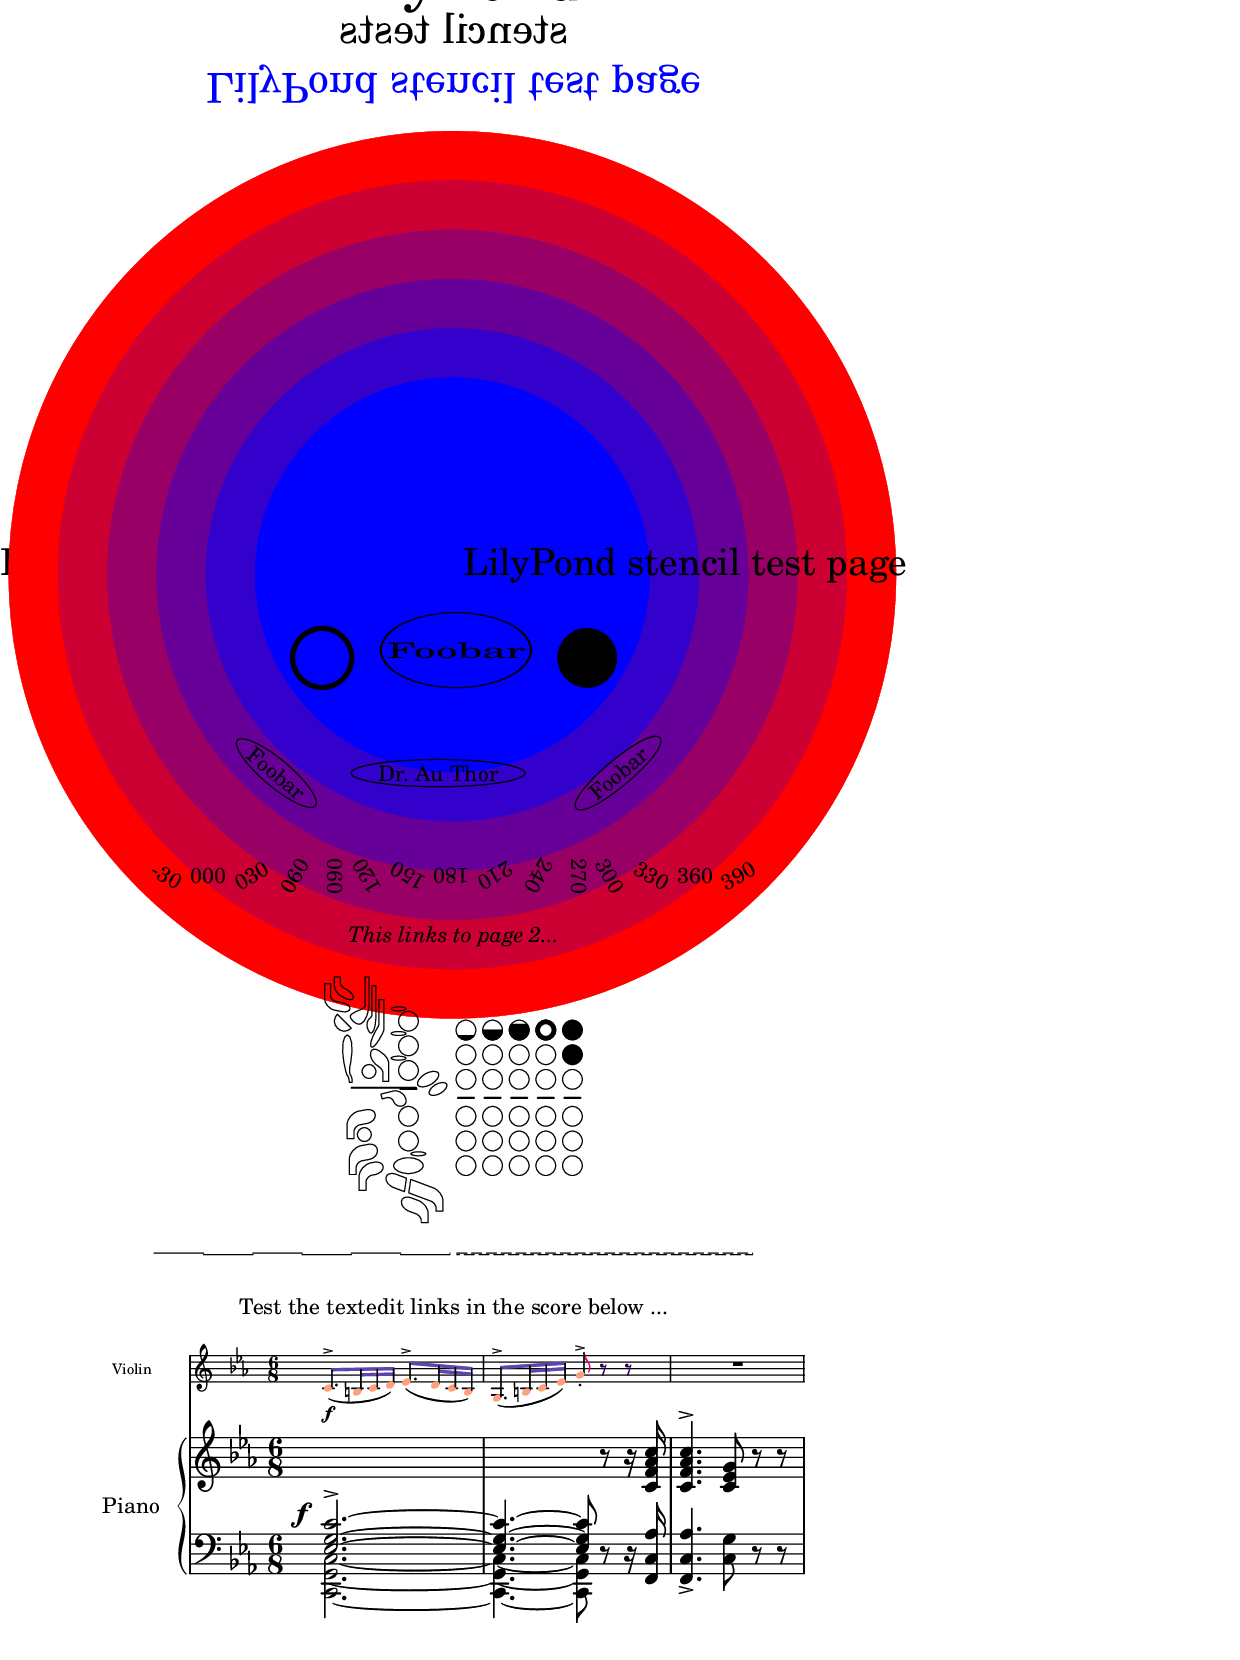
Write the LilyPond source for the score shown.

%% Generated by lilypond-book
%% Options: [exampleindent=10.16\mm,indent=0\mm,line-width=160\mm,paper-height=845.047\pt,paper-width=597.508\pt,papersize='(cons (* 597.508 pt) (* 845.047 pt))]
\include "lilypond-book-preamble.ly"


% ****************************************************************
% Start cut-&-pastable-section
% ****************************************************************

#(ly:set-option 'eps-box-padding 3.000000)



\paper {
  #(set-paper-size '(cons (* 597.508 pt) (* 845.047 pt)))
  indent = 0\mm
  line-width = 160\mm
  % offset the left padding, also add 1mm as lilypond creates cropped
  % images with a little space on the right
  line-width = #(- line-width (* mm  3.000000) (* mm 1))
}

\layout {
  
}




% ****************************************************************
% ly snippet:
% ****************************************************************
\sourcefilename "/lilypond-2.26.0/input/regression/stencil-expressions.ly"
\sourcefileline 0
\header {
  title = "Lilypond Stencil Tests"
  author = "The Author"
  subject = "The Subject"
  texidoc = "Tests all lilypond stencil commands that are relevant to PDF output"
  keywords = "Lilypond, Cairo, experimental, patch, stencil command tests"
}

\version "2.23.4"

\paper {
  #(set-paper-size "a4")
  top-margin = 10\mm
  bottom-margin = 10\mm
  left-margin = 10\mm
  line-width = 190\mm
}

global = { \time 6/8  \key c \minor }
#(set-global-staff-size 19)

\bookpart{
  \markup {
    \center-column {
      \abs-fontsize #30 \line { LilyPond }
      \abs-fontsize #20 \line {
        \scale #'(-1 . 1)
        "stencil tests"
      }
      \abs-fontsize #20 \line {
        \with-color #(x11-color 'blue)
          \scale #'(1 . -1)
            "LilyPond stencil test page"
      }
      \vspace #15
      \abs-fontsize #18 \line {
        "Lilypond stencil test page"
        \concat {
          \with-dimensions #'(0 . 0) #'(0 . 0)
            \with-color #(rgb-color 1.0 0.0 0.0 0.15)
              \draw-circle #45 #0 ##t
          \with-dimensions #'(0 . 0) #'(0 . 0)
            \with-color #(rgb-color 0.8 0.0 0.2 0.15)
              \draw-circle #40 #0 ##t
          \with-dimensions #'(0 . 0) #'(0 . 0)
            \with-color #(rgb-color 0.6 0.0 0.4 0.15)
              \draw-circle #35 #0 ##t
          \with-dimensions #'(0 . 0) #'(0 . 0)
            \with-color #(rgb-color 0.4 0.0 0.6 0.15)
              \draw-circle #30 #0 ##t
          \with-dimensions #'(0 . 0) #'(0 . 0)
            \with-color #(rgb-color 0.2 0.0 0.8 0.15)
              \draw-circle #25 #0 ##t
          \with-dimensions #'(0 . 0) #'(0 . 0)
            \with-color #(rgb-color 0.0 0.0 1.0 0.15)
              \draw-circle #20 #0 ##t
        }
        "LilyPond stencil test page"
      }
      \vspace #1
      \line {
        \draw-circle #3 #0.5 ##f
        \hspace #2
        \scale #'(2 . 1) \circle { Foobar }
        \hspace #2
        \draw-circle #3 #0 ##t
      }
      \vspace #1
      \line {
        \postscript " save restore "
        \rotate #-40 \ellipse { Foobar }
        \hspace #2
        \ellipse { "Dr. Au Thor" }
        \hspace #2
        \rotate #20 \rotate #20 \oval { Foobar }
      }
      \vspace #1
      \line {
        \rotate #-30 "-30"
        \rotate #0 "000"
        \rotate #30 "030"
        \rotate #60 "060"
        \rotate #90 "090"
        \rotate #120 "120"
        \rotate #150 "150"
        \rotate #180 "180"
        \rotate #210 "210"
        \rotate #240 "240"
        \rotate #270 "270"
        \rotate #300 "300"
        \rotate #330 "330"
        \rotate #360 "360"
        \rotate #390 "390"
      }
      \vspace #1
      \line {
        \page-link #2 \italic "This links to page 2..."
      }
      \vspace #1
      \line {
        \woodwind-diagram #'bassoon #'()
        \woodwind-diagram #'flute #'((cc . (one1q))
                                     (lh . ())
                                     (rh . ()))
        \woodwind-diagram #'flute #'((cc . (one1h))
                                     (lh . ())
                                     (rh . ()))
        \woodwind-diagram #'flute #'((cc . (one3q))
                                     (lh . ())
                                     (rh . ()))
        \woodwind-diagram #'flute #'((cc . (oneR))
                                     (lh . ())
                                     (rh . ()))
        \woodwind-diagram #'flute #'((cc . (oneF two))
                                     (lh . ())
                                     (rh . ()))
      }
      \vspace #1
      \line {
        \override #'((on . 5.0)
                     (off . 5.0)
                     (phase . 0.0)
                     (full-length . #f))
          \draw-dashed-line #'(30 . 0)
        \override #'((on . 1.0)
                     (off . 0.5)
                     (phase . 0.0)
                     (full-length . #f))
          \draw-dashed-line #'(30 . 0)
      }
      \vspace #-0.95
      \line {
        \override #'((on . 5.0)
                     (off . 5.0)
                     (phase . 5.0)
                     (full-length . #f))
          \draw-dashed-line #'(30 . 0)
        \override #'((on . 1.0)
                     (off . 0.5)
                     (phase . .75)
                     (full-length . #f))
          \draw-dashed-line #'(30 . 0)
      }
      \vspace #1
      \line {
        "Test the textedit links in the score below ..."
      }
      \vspace #1
      \score {
        <<
          \new Staff \with {
            \magnifyStaff #2/3
            instrumentName = "Violin"
          }
          \relative {
            \override NoteHead.color = "lightsalmon"
            \override Flag.color = "#E30074"
            \override Beam.color = "#5e45ad"
            \override Rest.color = "#3058"
            \global
            c'8.(\f^> b16 c d) ees8.(^> d16 c b)
            g8.(^> b16 c ees) g8-.^> r r
            R2.
          }
          \new PianoStaff \with {
            instrumentName = "Piano"
          }
          <<
            \new Staff \relative {
              \global
              s2.
              s4. s8 r8 r16 <c' f aes c>
              <c f aes c>4.^> <c ees g>8 r r
            }
            \new Staff \relative {
              \global
              \clef "bass"
              <<
                {
                  \once \override DynamicText.X-offset = #-3
                  <ees g c>2.~->^\f
                  <ees g c>4.~ <ees g c>8
                }
                \\
                {
                  <c g c,>2.~
                  <c g c,>4.~ <c g c,>8
                }
              >>
              r8 r16 <f, c' aes'>16
              <f c' aes'>4.-> <c' g'>8 r r
            }
          >>
        >>
      }
    }
  }
}
\bookpart {
  \markup {
    \center-column {
      \fill-line { \page-link #1 \italic "This links to page 1..." }
      \fill-line { \page-link #3 \italic "This links to page 3..." }
    }
  }
}

\bookpart  {
  \markup {
    \center-column {
      \fill-line { \page-link #2  \italic "This links to page 2..." }
    }
  }
}



% ****************************************************************
% end ly snippet
% ****************************************************************
